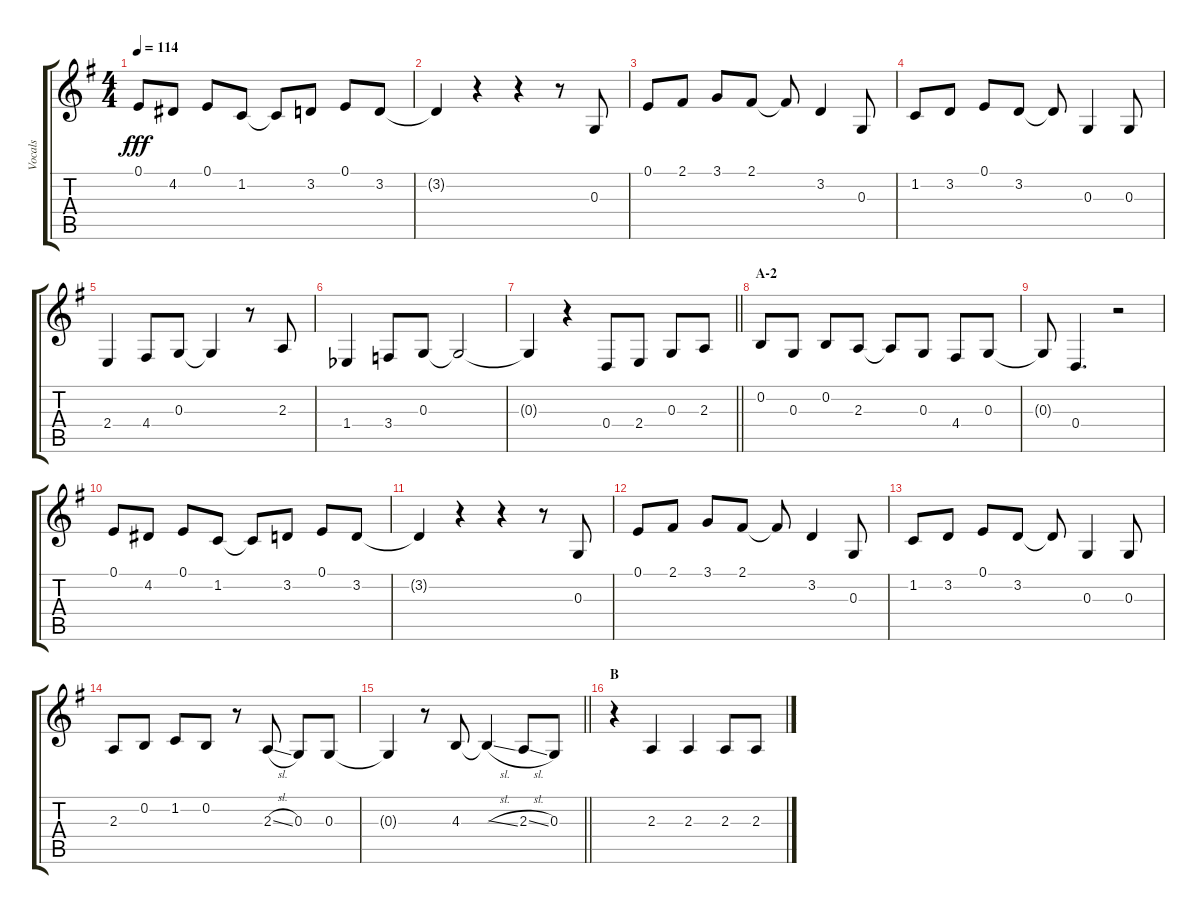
\track ("Vocals" "Vocals") {instrument voiceoohs}
\staff {score tabs}
\tuning (E4 B3 G3 D3 A2 E2) {hide}
\ts (4 4)
\tempo 114
\clef g2
\ks g
0.1.8{dy fff} 4.2.8 0.1.8 1.2.8 1.2{t}.8 3.2.8 0.1.8 3.2.8 |
3.2{t}.4 r.4 r.4 r.8 0.3.8 |
0.1.8 2.1.8 3.1.8 2.1.8 2.1{t}.8 3.2.4 0.3.8 |
1.2.8 3.2.8 0.1.8 3.2.8 3.2{t}.8 0.3.4 0.3.8 |
2.4.4 4.4.8 0.3.8 0.3{t}.4 r.8 2.3.8 |
1.4{acc b}.4 3.4.8 0.3.8 0.3{t}.2 |
\barLineRight lightlight
0.3{t}.4 r.4 0.4.8 2.4.8 0.3.8 2.3.8 |
\section ("" "A-2")
0.2.8 0.3.8 0.2.8 2.3.8 2.3{t}.8 0.3.8 4.4.8 0.3.8 |
0.3{t}.8 0.4.4{d} r.2 |
0.1.8 4.2.8 0.1.8 1.2.8 1.2{t}.8 3.2.8 0.1.8 3.2.8 |
3.2{t}.4 r.4 r.4 r.8 0.3.8 |
0.1.8 2.1.8 3.1.8 2.1.8 2.1{t}.8 3.2.4 0.3.8 |
1.2.8 3.2.8 0.1.8 3.2.8 3.2{t}.8 0.3.4 0.3.8 |
2.3.8 0.2.8 1.2.8 0.2.8 r.8 2.3{sl}.8 0.3.8 0.3.8 |
\barLineRight lightlight
0.3{t}.4 r.8 4.3.8 4.3{sl t}.4 2.3{sl}.8 0.3.8 |
\section ("" "B")
r.4 2.3.4 2.3.4 2.3.8 2.3.8
